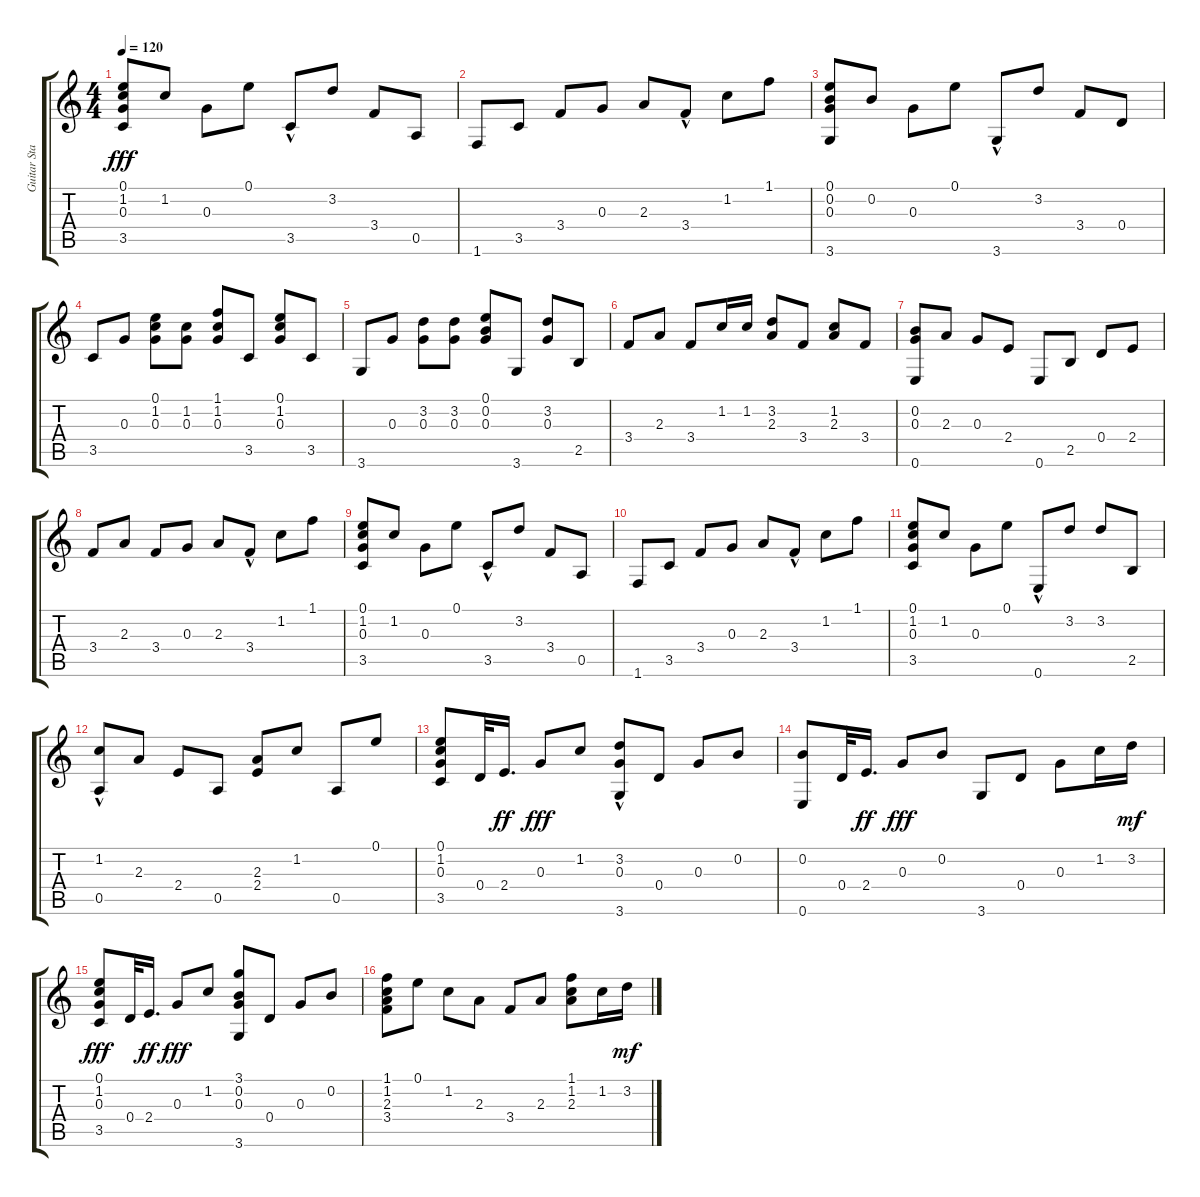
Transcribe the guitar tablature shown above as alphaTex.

\track ("Guitar Standard" "Guitar Sta") {instrument acousticguitarsteel}
\staff {score tabs}
\tuning (E4 B3 G3 D3 A2 E2) {hide}
\ts (4 4)
\tempo 120
\clef g2
\ks c
(0.1 1.2 0.3 3.5).8{dy fff} 1.2.8 0.3.8 0.1.8 3.5{hac}.8 3.2.8 3.4.8 0.5.8 |
1.6.8 3.5.8 3.4.8 0.3.8 2.3.8 3.4{hac}.8 1.2.8 1.1.8 |
(0.1 0.2 0.3 3.6).8 0.2.8 0.3.8 0.1.8 3.6{hac}.8 3.2.8 3.4.8 0.4.8 |
3.5.8 0.3.8 (0.1 1.2 0.3).8 (1.2 0.3).8 (1.1 1.2 0.3).8 3.5.8 (0.1 1.2 0.3).8 3.5.8 |
3.6.8 0.3.8 (3.2 0.3).8 (3.2 0.3).8 (0.1 0.2 0.3).8 3.6.8 (3.2 0.3).8 2.5.8 |
3.4.8 2.3.8 3.4.8 1.2.16 1.2.16 (3.2 2.3).8 3.4.8 (1.2 2.3).8 3.4.8 |
(0.2 0.3 0.6).8 2.3.8 0.3.8 2.4.8 0.6.8 2.5.8 0.4.8 2.4.8 |
3.4.8 2.3.8 3.4.8 0.3.8 2.3.8 3.4{hac}.8 1.2.8 1.1.8 |
(0.1 1.2 0.3 3.5).8 1.2.8 0.3.8 0.1.8 3.5{hac}.8 3.2.8 3.4.8 0.5.8 |
1.6.8 3.5.8 3.4.8 0.3.8 2.3.8 3.4{hac}.8 1.2.8 1.1.8 |
(0.1 1.2 0.3 3.5).8 1.2.8 0.3.8 0.1.8 0.6{hac}.8 3.2.8 3.2.8 2.5.8 |
(1.2 0.5{hac}).8 2.3.8 2.4.8 0.5.8 (2.3 2.4).8 1.2.8 0.5.8 0.1.8 |
(0.1 1.2 0.3 3.5).8 0.4.32 2.4.16{d dy ff} 0.3.8{dy fff} 1.2.8 (3.2{hac} 0.3 3.6).8 0.4.8 0.3.8 0.2.8 |
(0.2 0.6).8 0.4.32 2.4.16{d dy ff} 0.3.8{dy fff} 0.2.8 3.6.8 0.4.8 0.3.8 1.2.16 3.2.16{dy mf} |
(0.1 1.2 0.3 3.5).8{dy fff} 0.4.32 2.4.16{d dy ff} 0.3.8{dy fff} 1.2.8 (3.1 0.2 0.3 3.6).8 0.4.8 0.3.8 0.2.8 |
(1.1 1.2 2.3 3.4).8 0.1.8 1.2.8 2.3.8 3.4.8 2.3.8 (1.1 1.2 2.3).8 1.2.16 3.2.16{dy mf}
